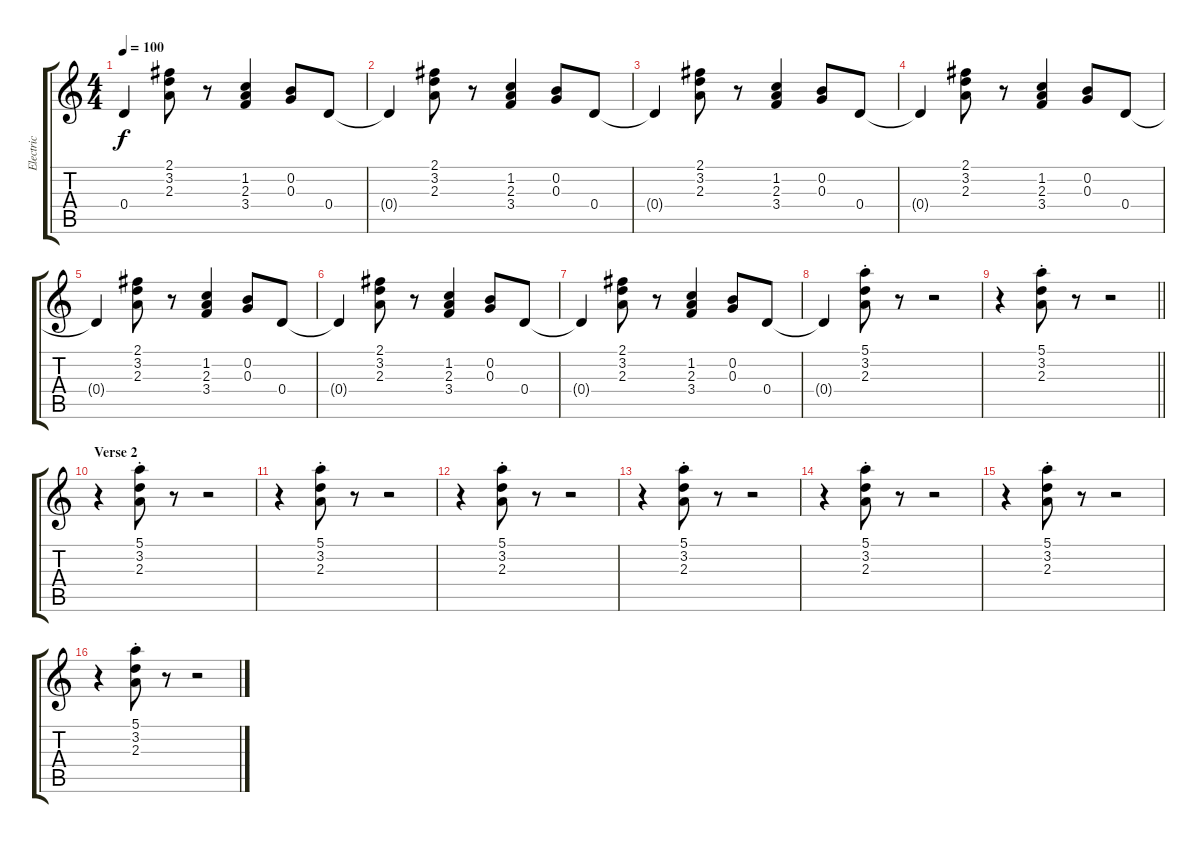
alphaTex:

\track ("Electric" "Electric") {instrument overdrivenguitar}
\staff {score tabs}
\tuning (E4 B3 G3 D3 A2 E2) {hide}
\ts (4 4)
\tempo 100
\clef g2
\ks c
0.4{t}.4{dy f} (2.1 3.2 2.3).8 r.8 (1.2 2.3 3.4).4 (0.2 0.3).8 0.4.8 |
0.4{t}.4 (2.1 3.2 2.3).8 r.8 (1.2 2.3 3.4).4 (0.2 0.3).8 0.4.8 |
0.4{t}.4 (2.1 3.2 2.3).8 r.8 (1.2 2.3 3.4).4 (0.2 0.3).8 0.4.8 |
0.4{t}.4 (2.1 3.2 2.3).8 r.8 (1.2 2.3 3.4).4 (0.2 0.3).8 0.4.8 |
0.4{t}.4 (2.1 3.2 2.3).8 r.8 (1.2 2.3 3.4).4 (0.2 0.3).8 0.4.8 |
0.4{t}.4 (2.1 3.2 2.3).8 r.8 (1.2 2.3 3.4).4 (0.2 0.3).8 0.4.8 |
0.4{t}.4 (2.1 3.2 2.3).8 r.8 (1.2 2.3 3.4).4 (0.2 0.3).8 0.4.8 |
0.4{t}.4 (5.1{st} 3.2{st} 2.3{st}).8 r.8 r.2 |
\barLineRight lightlight
r.4 (5.1{st} 3.2{st} 2.3{st}).8 r.8 r.2 |
\section ("" "Verse 2")
r.4 (5.1{st} 3.2{st} 2.3{st}).8 r.8 r.2 |
r.4 (5.1{st} 3.2{st} 2.3{st}).8 r.8 r.2 |
r.4 (5.1{st} 3.2{st} 2.3{st}).8 r.8 r.2 |
r.4 (5.1{st} 3.2{st} 2.3{st}).8 r.8 r.2 |
r.4 (5.1{st} 3.2{st} 2.3{st}).8 r.8 r.2 |
r.4 (5.1{st} 3.2{st} 2.3{st}).8 r.8 r.2 |
r.4 (5.1{st} 3.2{st} 2.3{st}).8 r.8 r.2
